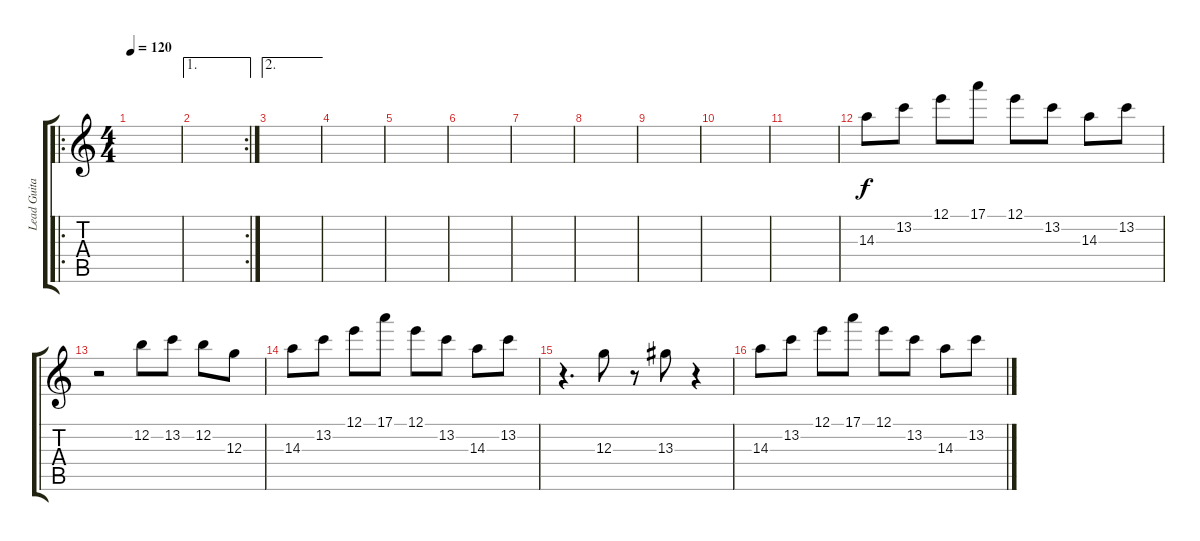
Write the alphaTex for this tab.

\track ("Lead Guitar" "Lead Guita") {instrument distortionguitar}
\staff {score tabs}
\tuning (E4 B3 G3 D3 A2 E2) {hide}
\ro
\ts (4 4)
\tempo 120
\clef g2
\ks c
|
\ae 1
\rc 2
|
\ae 2
|
|
|
|
|
|
|
|
|
14.3.8 13.2.8 12.1.8 17.1.8 12.1.8 13.2.8 14.3.8 13.2.8 |
r.2 12.2.8 13.2.8 12.2.8 12.3.8 |
14.3.8 13.2.8 12.1.8 17.1.8 12.1.8 13.2.8 14.3.8 13.2.8 |
r.4{d} 12.3.8 r.8 13.3.8 r.4 |
14.3.8 13.2.8 12.1.8 17.1.8 12.1.8 13.2.8 14.3.8 13.2.8
